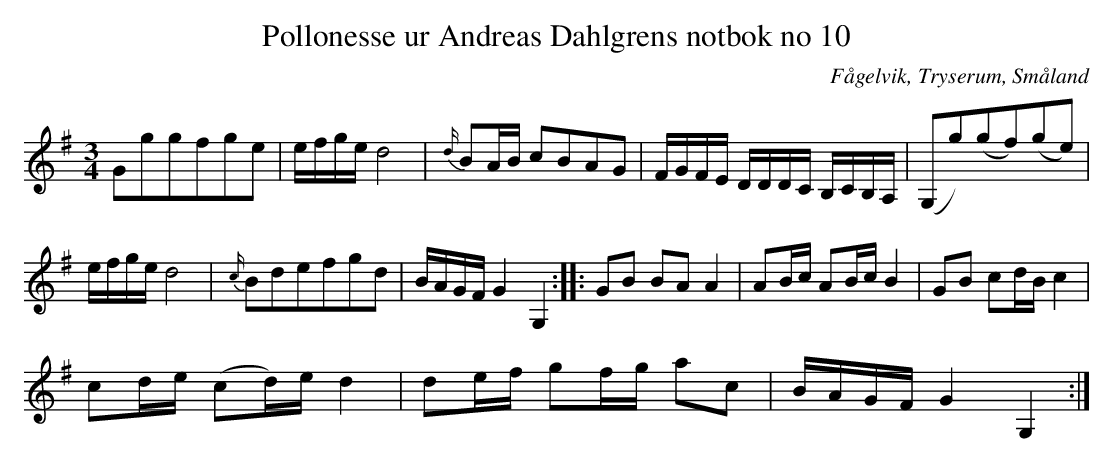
X:1
T:Pollonesse ur Andreas Dahlgrens notbok no 10
O:Fågelvik, Tryserum, Småland
L:1/8
M:3/4
K:G
Gggfge | e/f/g/e/ d4 | {d/}BA/B/ cBAG | F/G/F/E/ D/D/D/C/ B,/C/B,/A,/ | (G,g)(gf)(ge) |
e/f/g/e/ d4 | {c/}Bdefgd | B/A/G/F/ G2 G,2 ::GB BA A2 | AB/c/ AB/c/ B2 | GB cd/B/ c2 |
cd/e/ (cd/)e/ d2 | de/f/ gf/g/ ac | B/A/G/F/ G2 G,2 :|
